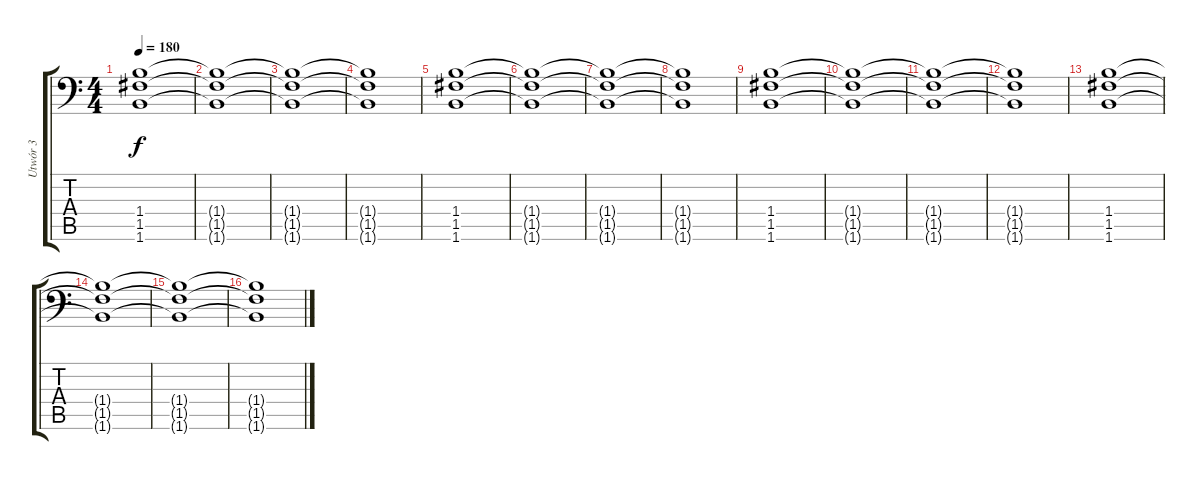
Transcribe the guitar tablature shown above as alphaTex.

\track ("Utwór 3" "Utwór 3") {instrument distortionguitar}
\staff {score tabs}
\tuning (C4 G3 Eb3 Bb2 F2 Bb1) {hide}
\ts (4 4)
\tempo 180
\clef f4
\ks c
(1.4 1.5 1.6).1{dy f instrument distortionguitar} |
(1.4{t} 1.5{t} 1.6{t}).1 |
(1.4{t} 1.5{t} 1.6{t}).1 |
(1.4{t} 1.5{t} 1.6{t}).1 |
(1.4 1.5 1.6).1 |
(1.4{t} 1.5{t} 1.6{t}).1 |
(1.4{t} 1.5{t} 1.6{t}).1 |
(1.4{t} 1.5{t} 1.6{t}).1 |
(1.4 1.5 1.6).1 |
(1.4{t} 1.5{t} 1.6{t}).1 |
(1.4{t} 1.5{t} 1.6{t}).1 |
(1.4{t} 1.5{t} 1.6{t}).1 |
(1.4 1.5 1.6).1 |
(1.4{t} 1.5{t} 1.6{t}).1 |
(1.4{t} 1.5{t} 1.6{t}).1 |
(1.4{t} 1.5{t} 1.6{t}).1
